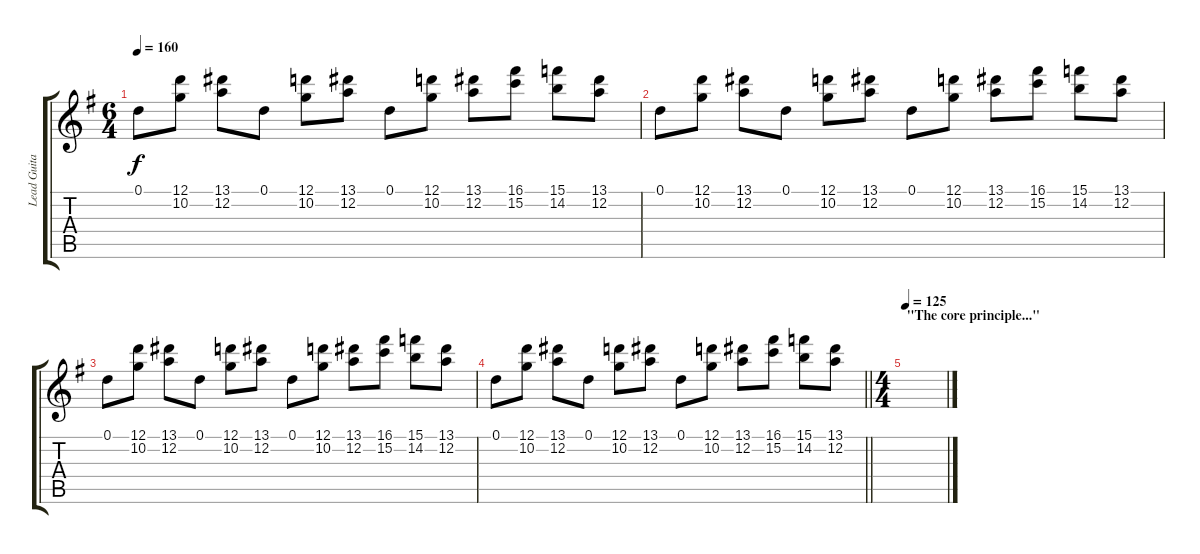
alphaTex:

\track ("Lead Guitars" "Lead Guita") {instrument distortionguitar}
\staff {score tabs}
\tuning (D4 A3 F3 C3 G2 D2) {hide}
\ts (6 4)
\tempo 160
\clef g2
\ks g
0.1.8{dy f} (12.1 10.2).8 (13.1 12.2).8 0.1.8 (12.1 10.2).8 (13.1 12.2).8 0.1.8 (12.1 10.2).8 (13.1 12.2).8 (16.1 15.2).8 (15.1 14.2).8 (13.1 12.2).8 |
0.1.8 (12.1 10.2).8 (13.1 12.2).8 0.1.8 (12.1 10.2).8 (13.1 12.2).8 0.1.8 (12.1 10.2).8 (13.1 12.2).8 (16.1 15.2).8 (15.1 14.2).8 (13.1 12.2).8 |
0.1.8 (12.1 10.2).8 (13.1 12.2).8 0.1.8 (12.1 10.2).8 (13.1 12.2).8 0.1.8 (12.1 10.2).8 (13.1 12.2).8 (16.1 15.2).8 (15.1 14.2).8 (13.1 12.2).8 |
\barLineRight lightlight
0.1.8 (12.1 10.2).8 (13.1 12.2).8 0.1.8 (12.1 10.2).8 (13.1 12.2).8 0.1.8 (12.1 10.2).8 (13.1 12.2).8 (16.1 15.2).8 (15.1 14.2).8 (13.1 12.2).8 |
\ts (4 4)
\section ("" "\"The core principle...\"")
\tempo 125
